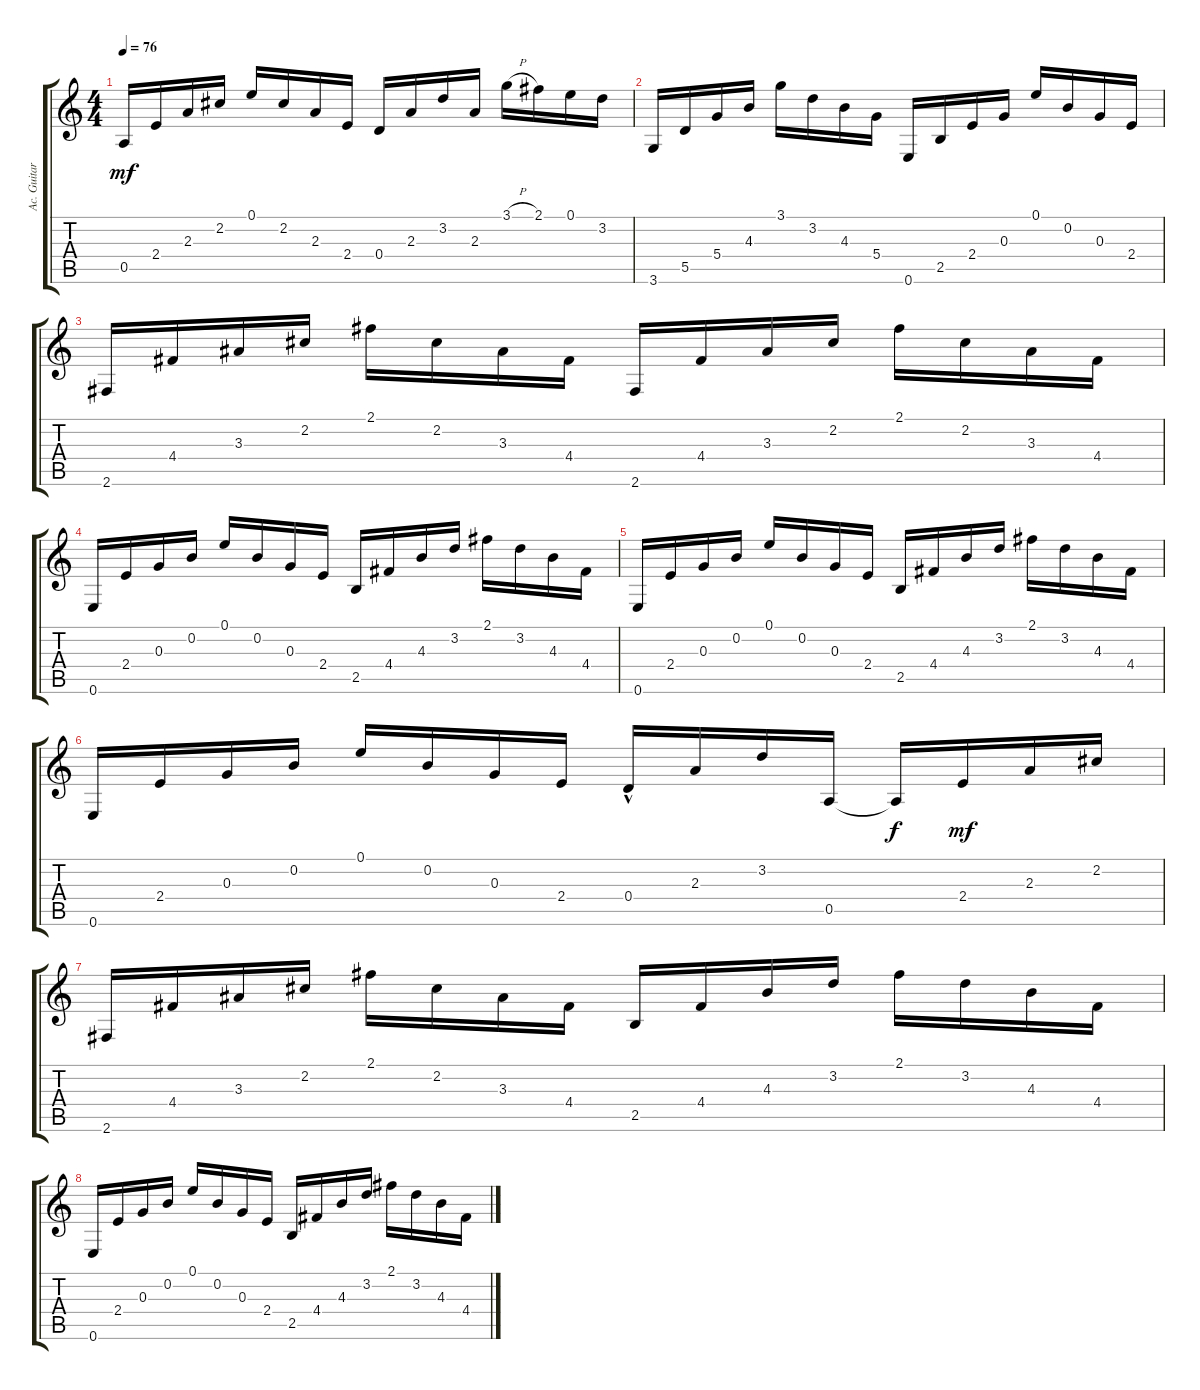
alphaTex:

\track ("Ac. Guitar I" "Ac. Guitar") {instrument acousticguitarsteel}
\staff {score tabs}
\tuning (E4 B3 G3 D3 A2 E2) {hide}
\ts (4 4)
\tempo 76
\clef g2
\ks c
0.5.16{dy mf} 2.4.16 2.3.16 2.2.16 0.1.16 2.2.16 2.3.16 2.4.16 0.4.16 2.3.16 3.2.16 2.3.16 3.1{h}.16 2.1.16 0.1.16 3.2.16 |
3.6.16 5.5.16 5.4.16 4.3.16 3.1.16 3.2.16 4.3.16 5.4.16 0.6.16 2.5.16 2.4.16 0.3.16 0.1.16 0.2.16 0.3.16 2.4.16 |
2.6.16 4.4.16 3.3.16 2.2.16 2.1.16 2.2.16 3.3.16 4.4.16 2.6.16 4.4.16 3.3.16 2.2.16 2.1.16 2.2.16 3.3.16 4.4.16 |
0.6.16 2.4.16 0.3.16 0.2.16 0.1.16 0.2.16 0.3.16 2.4.16 2.5.16 4.4.16 4.3.16 3.2.16 2.1.16 3.2.16 4.3.16 4.4.16 |
0.6.16 2.4.16 0.3.16 0.2.16 0.1.16 0.2.16 0.3.16 2.4.16 2.5.16 4.4.16 4.3.16 3.2.16 2.1.16 3.2.16 4.3.16 4.4.16 |
0.6.16 2.4.16 0.3.16 0.2.16 0.1.16 0.2.16 0.3.16 2.4.16 0.4{hac}.16 2.3.16 3.2.16 0.5.16 0.5{t}.16{dy f} 2.4.16{dy mf} 2.3.16 2.2.16 |
2.6.16 4.4.16 3.3.16 2.2.16 2.1.16 2.2.16 3.3.16 4.4.16 2.5.16 4.4.16 4.3.16 3.2.16 2.1.16 3.2.16 4.3.16 4.4.16 |
0.6.16 2.4.16 0.3.16 0.2.16 0.1.16 0.2.16 0.3.16 2.4.16 2.5.16 4.4.16 4.3.16 3.2.16 2.1.16 3.2.16 4.3.16 4.4.16
